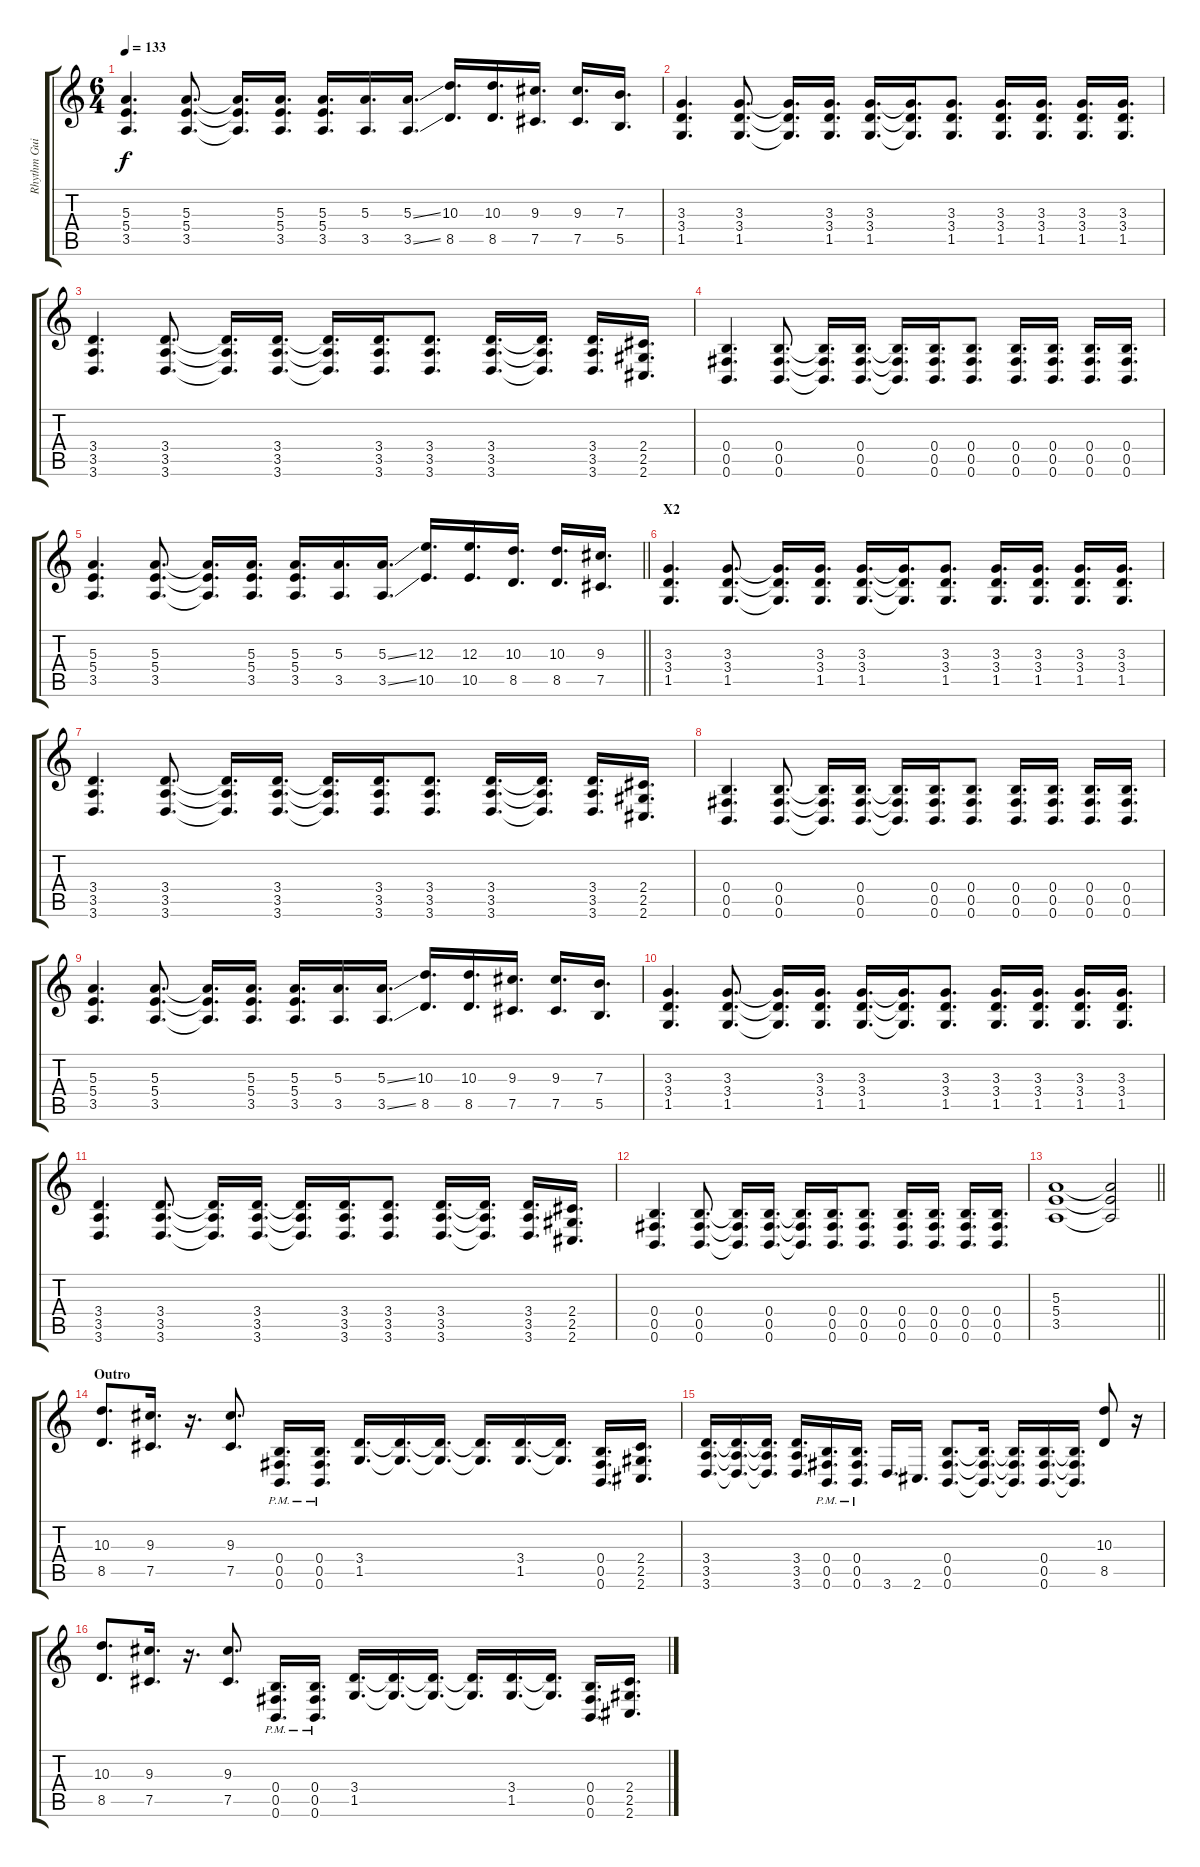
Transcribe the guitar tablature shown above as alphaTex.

\track ("Rhythm Guitar" "Rhythm Gui") {instrument electricguitarjazz}
\staff {score tabs}
\tuning (Db4 Ab3 E3 B2 Gb2 B1) {hide}
\ts (6 4)
\tempo 133
\clef g2
\ks c
(5.3 5.4 3.5).4{d dy f} (5.3 5.4 3.5).8{d} (5.3{t} 5.4{t} 3.5{t}).16{d} (5.3 5.4 3.5).16{d} (5.3 5.4 3.5).16{d} (5.3 3.5).16{d} (5.3{ss} 3.5{ss}).16{d} (10.3 8.5).16{d} (10.3 8.5).16{d} (9.3 7.5).16{d} (9.3 7.5).16{d} (7.3 5.5).16{d} |
(3.3 3.4 1.5).4{d} (3.3 3.4 1.5).8{d} (3.3{t} 3.4{t} 1.5{t}).16{d} (3.3 3.4 1.5).16{d} (3.3 3.4 1.5).16{d} (3.3{t} 3.4{t} 1.5{t}).16{d} (3.3 3.4 1.5).8{d} (3.3 3.4 1.5).16{d} (3.3 3.4 1.5).16{d} (3.3 3.4 1.5).16{d} (3.3 3.4 1.5).16{d} |
(3.4 3.5 3.6).4{d} (3.4 3.5 3.6).8{d} (3.4{t} 3.5{t} 3.6{t}).16{d} (3.4 3.5 3.6).16{d} (3.4{t} 3.5{t} 3.6{t}).16{d} (3.4 3.5 3.6).16{d} (3.4 3.5 3.6).8{d} (3.4 3.5 3.6).16{d} (3.4{t} 3.5{t} 3.6{t}).16{d} (3.4 3.5 3.6).16{d} (2.4 2.5 2.6).16{d} |
(0.4 0.5 0.6).4{d} (0.4 0.5 0.6).8{d} (0.4{t} 0.5{t} 0.6{t}).16{d} (0.4 0.5 0.6).16{d} (0.4{t} 0.5{t} 0.6{t}).16{d} (0.4 0.5 0.6).16{d} (0.4 0.5 0.6).8{d} (0.4 0.5 0.6).16{d} (0.4 0.5 0.6).16{d} (0.4 0.5 0.6).16{d} (0.4 0.5 0.6).16{d} |
\barLineRight lightlight
(5.3 5.4 3.5).4{d} (5.3 5.4 3.5).8{d} (5.3{t} 5.4{t} 3.5{t}).16{d} (5.3 5.4 3.5).16{d} (5.3 5.4 3.5).16{d} (5.3 3.5).16{d} (5.3{ss} 3.5{ss}).16{d} (12.3 10.5).16{d} (12.3 10.5).16{d} (10.3 8.5).16{d} (10.3 8.5).16{d} (9.3 7.5).16{d} |
\section ("" "X2")
(3.3 3.4 1.5).4{d} (3.3 3.4 1.5).8{d} (3.3{t} 3.4{t} 1.5{t}).16{d} (3.3 3.4 1.5).16{d} (3.3 3.4 1.5).16{d} (3.3{t} 3.4{t} 1.5{t}).16{d} (3.3 3.4 1.5).8{d} (3.3 3.4 1.5).16{d} (3.3 3.4 1.5).16{d} (3.3 3.4 1.5).16{d} (3.3 3.4 1.5).16{d} |
(3.4 3.5 3.6).4{d} (3.4 3.5 3.6).8{d} (3.4{t} 3.5{t} 3.6{t}).16{d} (3.4 3.5 3.6).16{d} (3.4{t} 3.5{t} 3.6{t}).16{d} (3.4 3.5 3.6).16{d} (3.4 3.5 3.6).8{d} (3.4 3.5 3.6).16{d} (3.4{t} 3.5{t} 3.6{t}).16{d} (3.4 3.5 3.6).16{d} (2.4 2.5 2.6).16{d} |
(0.4 0.5 0.6).4{d} (0.4 0.5 0.6).8{d} (0.4{t} 0.5{t} 0.6{t}).16{d} (0.4 0.5 0.6).16{d} (0.4{t} 0.5{t} 0.6{t}).16{d} (0.4 0.5 0.6).16{d} (0.4 0.5 0.6).8{d} (0.4 0.5 0.6).16{d} (0.4 0.5 0.6).16{d} (0.4 0.5 0.6).16{d} (0.4 0.5 0.6).16{d} |
(5.3 5.4 3.5).4{d} (5.3 5.4 3.5).8{d} (5.3{t} 5.4{t} 3.5{t}).16{d} (5.3 5.4 3.5).16{d} (5.3 5.4 3.5).16{d} (5.3 3.5).16{d} (5.3{ss} 3.5{ss}).16{d} (10.3 8.5).16{d} (10.3 8.5).16{d} (9.3 7.5).16{d} (9.3 7.5).16{d} (7.3 5.5).16{d} |
(3.3 3.4 1.5).4{d} (3.3 3.4 1.5).8{d} (3.3{t} 3.4{t} 1.5{t}).16{d} (3.3 3.4 1.5).16{d} (3.3 3.4 1.5).16{d} (3.3{t} 3.4{t} 1.5{t}).16{d} (3.3 3.4 1.5).8{d} (3.3 3.4 1.5).16{d} (3.3 3.4 1.5).16{d} (3.3 3.4 1.5).16{d} (3.3 3.4 1.5).16{d} |
(3.4 3.5 3.6).4{d} (3.4 3.5 3.6).8{d} (3.4{t} 3.5{t} 3.6{t}).16{d} (3.4 3.5 3.6).16{d} (3.4{t} 3.5{t} 3.6{t}).16{d} (3.4 3.5 3.6).16{d} (3.4 3.5 3.6).8{d} (3.4 3.5 3.6).16{d} (3.4{t} 3.5{t} 3.6{t}).16{d} (3.4 3.5 3.6).16{d} (2.4 2.5 2.6).16{d} |
(0.4 0.5 0.6).4{d} (0.4 0.5 0.6).8{d} (0.4{t} 0.5{t} 0.6{t}).16{d} (0.4 0.5 0.6).16{d} (0.4{t} 0.5{t} 0.6{t}).16{d} (0.4 0.5 0.6).16{d} (0.4 0.5 0.6).8{d} (0.4 0.5 0.6).16{d} (0.4 0.5 0.6).16{d} (0.4 0.5 0.6).16{d} (0.4 0.5 0.6).16{d} |
\barLineRight lightlight
(5.3 5.4 3.5).1 (5.3{t} 5.4{t} 3.5{t}).2 |
\section ("" "Outro")
(10.3 8.5).8{d balance 16} (9.3 7.5).16{d} r.16{d} (9.3 7.5).8{d} (0.4{pm} 0.5{pm} 0.6{pm}).16{d} (0.4{pm} 0.5{pm} 0.6{pm}).16{d} (3.4 1.5).16{d} (3.4{t} 1.5{t}).16{d} (3.4{t} 1.5{t}).16{d} (3.4{t} 1.5{t}).16{d} (3.4 1.5).16{d} (3.4{t} 1.5{t}).16{d} (0.4 0.5 0.6).16{d} (2.4 2.5 2.6).16{d} |
(3.4 3.5 3.6).16{d} (3.4{t} 3.5{t} 3.6{t}).16{d} (3.4{t} 3.5{t} 3.6{t}).16{d} (3.4 3.5 3.6).16{d} (0.4{pm} 0.5{pm} 0.6{pm}).16{d} (0.4{pm} 0.5{pm} 0.6{pm}).16{d} 3.6.16{d} 2.6.16{d} (0.4 0.5 0.6).8{d} (0.4{t} 0.5{t} 0.6{t}).16{d} (0.4{t} 0.5{t} 0.6{t}).16{d} (0.4 0.5 0.6).16{d} (0.4{t} 0.5{t} 0.6{t}).16{d} (10.3 8.5).8 r.16 |
(10.3 8.5).8{d} (9.3 7.5).16{d} r.16{d} (9.3 7.5).8{d} (0.4{pm} 0.5{pm} 0.6{pm}).16{d} (0.4{pm} 0.5{pm} 0.6{pm}).16{d} (3.4 1.5).16{d} (3.4{t} 1.5{t}).16{d} (3.4{t} 1.5{t}).16{d} (3.4{t} 1.5{t}).16{d} (3.4 1.5).16{d} (3.4{t} 1.5{t}).16{d} (0.4 0.5 0.6).16{d} (2.4 2.5 2.6).16{d}
